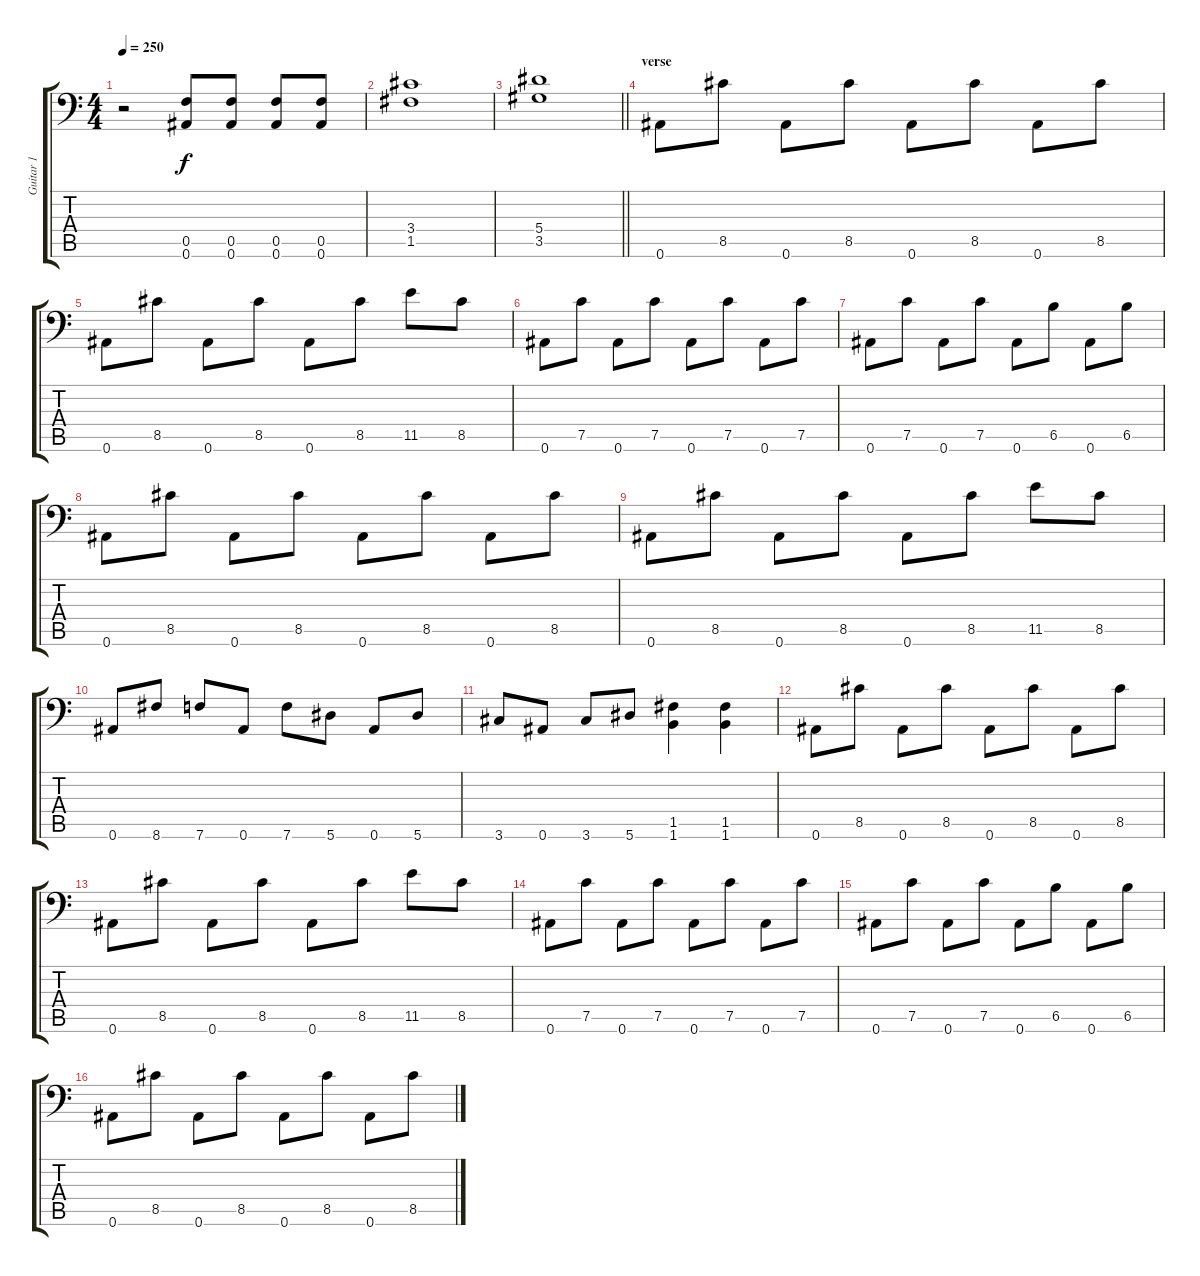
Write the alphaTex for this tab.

\track ("Guitar 1" "Guitar 1") {instrument distortionguitar}
\staff {score tabs}
\tuning (C4 G3 Eb3 Bb2 F2 Bb1) {hide}
\ts (4 4)
\tempo 250
\clef f4
\ks c
r.2{dy f} (0.5 0.6).8 (0.5 0.6).8 (0.5 0.6).8 (0.5 0.6).8 |
(3.4 1.5).1 |
\barLineRight lightlight
(5.4 3.5).1 |
\section ("" "verse")
0.6.8 8.5.8 0.6.8 8.5.8 0.6.8 8.5.8 0.6.8 8.5.8 |
0.6.8 8.5.8 0.6.8 8.5.8 0.6.8 8.5.8 11.5.8 8.5.8 |
0.6.8 7.5.8 0.6.8 7.5.8 0.6.8 7.5.8 0.6.8 7.5.8 |
0.6.8 7.5.8 0.6.8 7.5.8 0.6.8 6.5.8 0.6.8 6.5.8 |
0.6.8 8.5.8 0.6.8 8.5.8 0.6.8 8.5.8 0.6.8 8.5.8 |
0.6.8 8.5.8 0.6.8 8.5.8 0.6.8 8.5.8 11.5.8 8.5.8 |
0.6.8 8.6.8 7.6.8 0.6.8 7.6.8 5.6.8 0.6.8 5.6.8 |
3.6.8 0.6.8 3.6.8 5.6.8 (1.5 1.6).4 (1.5 1.6).4 |
0.6.8 8.5.8 0.6.8 8.5.8 0.6.8 8.5.8 0.6.8 8.5.8 |
0.6.8 8.5.8 0.6.8 8.5.8 0.6.8 8.5.8 11.5.8 8.5.8 |
0.6.8 7.5.8 0.6.8 7.5.8 0.6.8 7.5.8 0.6.8 7.5.8 |
0.6.8 7.5.8 0.6.8 7.5.8 0.6.8 6.5.8 0.6.8 6.5.8 |
0.6.8 8.5.8 0.6.8 8.5.8 0.6.8 8.5.8 0.6.8 8.5.8
